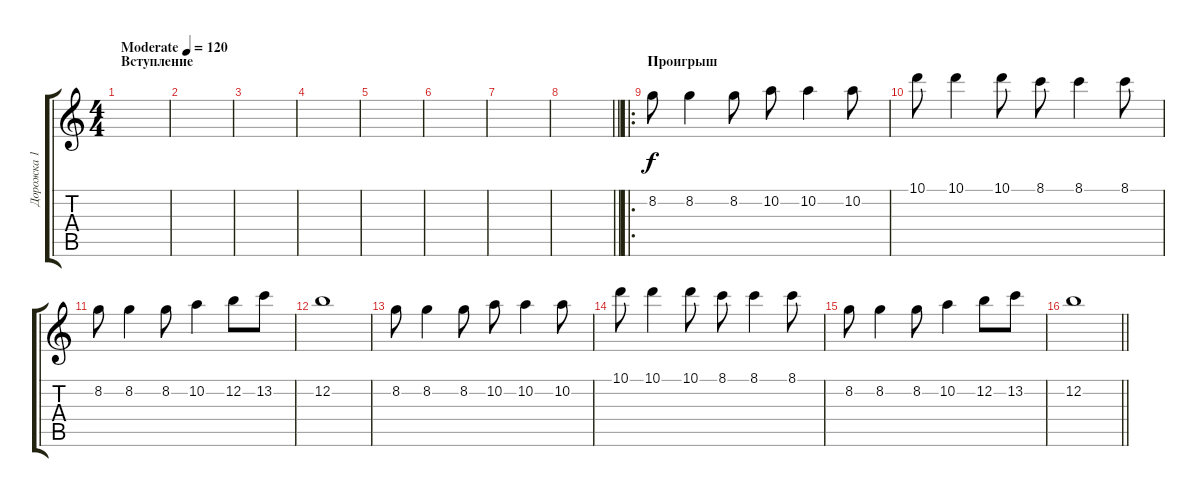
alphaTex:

\track ("Дорожка 1" "Дорожка 1") {instrument overdrivenguitar}
\staff {score tabs}
\tuning (E4 B3 G3 D3 A2 E2) {hide}
\ts (4 4)
\section ("" "Вступление")
\tempo (120 "Moderate")
\clef g2
\ks c
|
|
|
|
|
|
|
\barLineRight lightlight
|
\ro
\section ("" "Проигрыш")
8.2.8 8.2.4 8.2.8 10.2.8 10.2.4 10.2.8 |
10.1.8 10.1.4 10.1.8 8.1.8 8.1.4 8.1.8 |
8.2.8 8.2.4 8.2.8 10.2.4 12.2.8 13.2.8 |
12.2.1 |
8.2.8 8.2.4 8.2.8 10.2.8 10.2.4 10.2.8 |
10.1.8 10.1.4 10.1.8 8.1.8 8.1.4 8.1.8 |
8.2.8 8.2.4 8.2.8 10.2.4 12.2.8 13.2.8 |
\barLineRight lightlight
12.2.1
